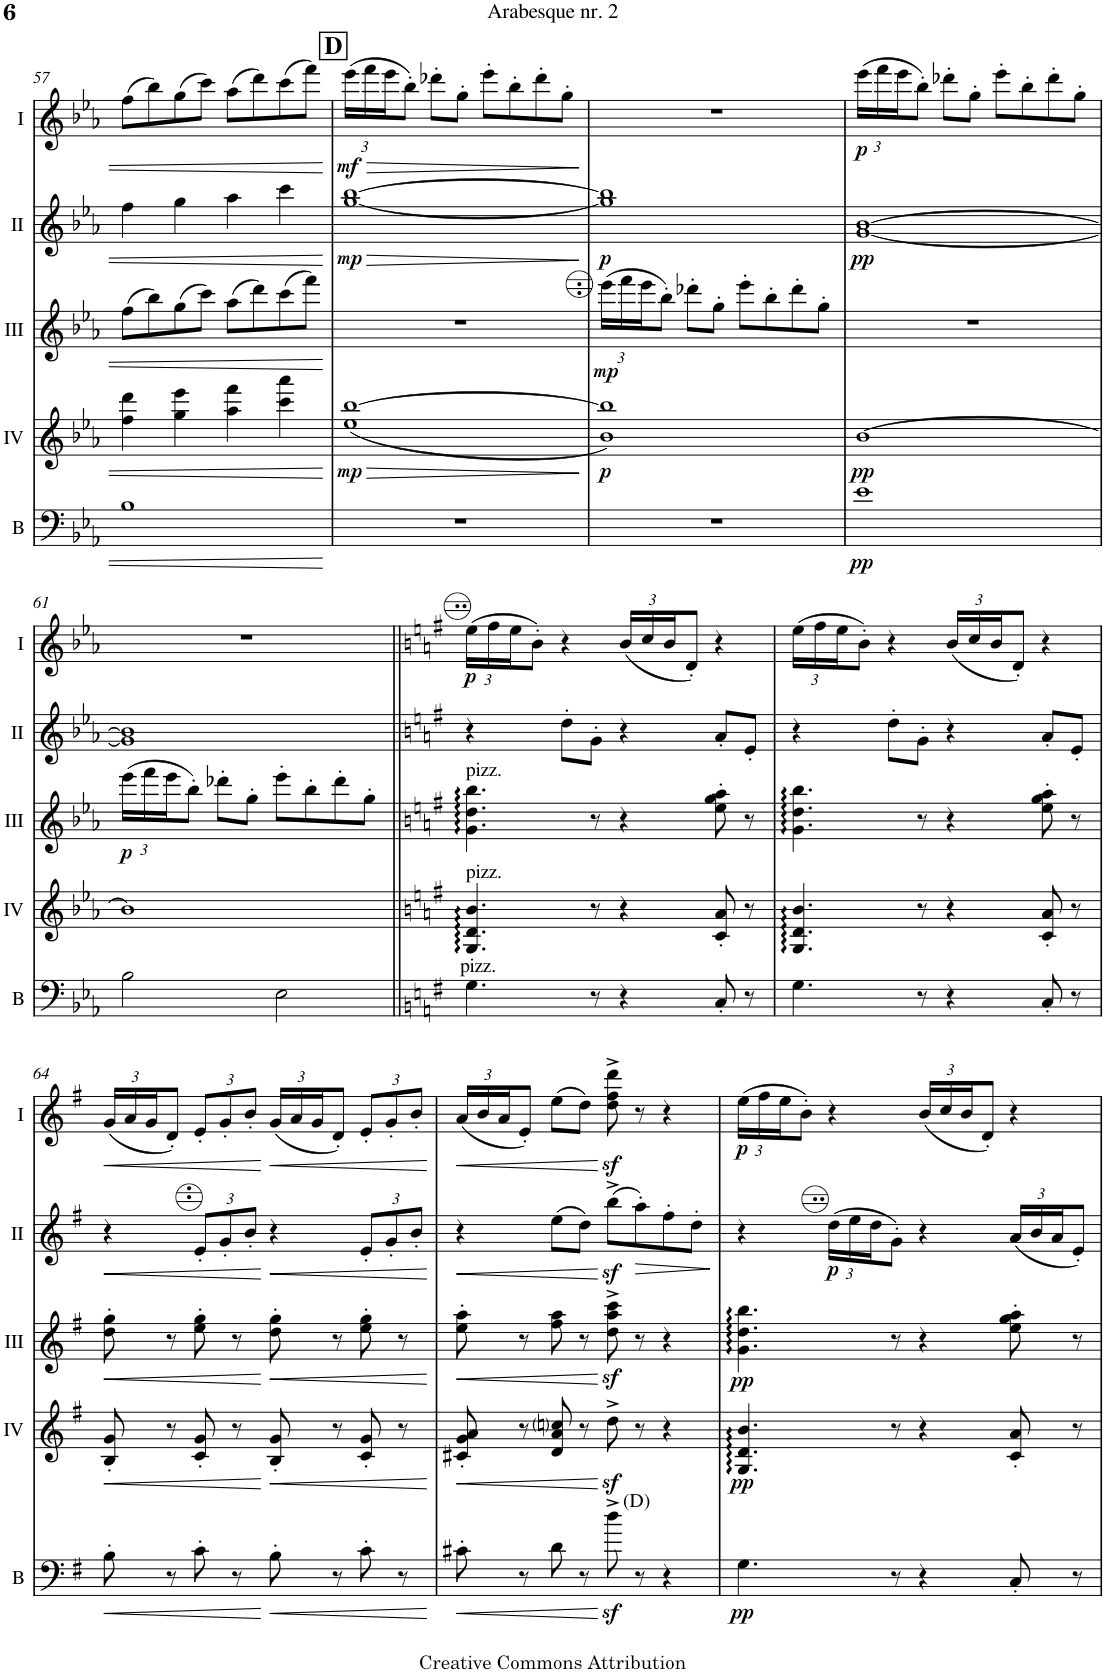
**kern	**dynam	**kern	**dynam	**kern	**dynam	**kern	**dynam	**kern	**dynam
*part5	*part5	*part4	*part4	*part3	*part3	*part2	*part2	*part1	*part1
*staff5	*staff5	*staff4	*staff4	*staff3	*staff3	*staff2	*staff2	*staff1	*staff1
*I"Bass	*	*I"Acc. 4	*	*I"Acc. 3	*	*I"Acc. 2	*	*I"Acc. 1	*
*I'B	*	*	*	*	*	*	*	*	*
!!LO:PB:g=z
*clefF4	*	*clefG2	*	*clefG2	*	*clefG2	*	*clefG2	*
*Trd7c12	*	*Trd7c12	*	*Trd7c12	*	*	*	*	*
*k[b-e-a-]	*	*k[b-e-a-]	*	*k[b-e-a-]	*	*k[b-e-a-]	*	*k[b-e-a-]	*
*M4/4	*	*M4/4	*	*M4/4	*	*M4/4	*	*M4/4	*
=57	=57	=57	=57	=57	=57	=57	=57	=57	=57
1B-	.	4ff\ 4ddd\	.	(8ff\L	.	4ff\	.	(8ff\L	.
.	.	.	.	8bb-\)	.	.	.	8bb-\)	.
.	.	4gg\ 4eee-\	.	(8gg\	.	4gg\	.	(8gg\	.
.	.	.	.	8ccc\J)	.	.	.	8ccc\J)	.
.	.	4aa-\ 4fff\	.	(8aa-\L	.	4aa-\	.	(8aa-\L	.
.	.	.	.	8ddd\)	.	.	.	8ddd\)	.
.	.	4ccc\ 4aaa-\	.	(8ccc\	.	4ccc\	.	(8ccc\	.
.	.	.	.	8fff\J)	.	.	.	8fff\J)	.
!!LO:REH:place=s1:a:B:cj:fs=14:t=D
=58	=58	=58	=58	=58	=58	=58	=58	=58	=58
!	!	!	!LO:HP:b	!	!	!	!LO:HP:b	!	!
*	*	*	*	*	*	*	*	*Xbrackettup	*
!	!	!	!LO:DY:n=1:b	!	!	!	!LO:DY:n=1:b	!	!LO:HP:b
!	!	!	!	!	!	!	!	!	!LO:DY:n=1:b
1r	.	(<1ee- [1bb-	> mp	1r	.	[1gg [1bb-	> mp	(24eee-\LL	> mf
.	.	.	.	.	.	.	.	24fff\	.
.	.	.	.	.	.	.	.	24eee-\J	.
.	.	.	.	.	.	.	.	8bb-'\J)	.
.	.	.	.	.	.	.	.	8ddd-X'\L	.
.	.	.	.	.	.	.	.	8gg'\J	.
.	.	.	.	.	.	.	.	8eee-'\L	.
.	.	.	.	.	.	.	.	8bb-'\	.
.	.	.	.	.	.	.	.	8ddd-'\	.
.	.	.	.	.	.	.	.	8gg'\J	.
.	.	.	]	.	.	.	]	.	]
=59	=59	=59	=59	=59	=59	=59	=59	=59	=59
*	*	*	*	*Xbrackettup	*	*	*	*	*
!	!	!	!LO:DY:b	!	!LO:DY:b	!	!LO:DY:b	!	!
1r	.	1b- 1bb-])	p	(24eee-\LL	mp	1gg] 1bb-]	p	1r	.
.	.	.	.	24fff\	.	.	.	.	.
.	.	.	.	24eee-\J	.	.	.	.	.
.	.	.	.	8bb-'\J)	.	.	.	.	.
.	.	.	.	8ddd-X'\L	.	.	.	.	.
.	.	.	.	8gg'\J	.	.	.	.	.
.	.	.	.	8eee-'\L	.	.	.	.	.
.	.	.	.	8bb-'\	.	.	.	.	.
.	.	.	.	8ddd-'\	.	.	.	.	.
.	.	.	.	8gg'\J	.	.	.	.	.
=60	=60	=60	=60	=60	=60	=60	=60	=60	=60
!	!LO:DY:b	!	!LO:DY:b	!	!	!	!LO:DY:b	!	!LO:DY:b
1e-	pp	[1b-	pp	1r	.	[1g [1b-	pp	(24eee-\LL	p
.	.	.	.	.	.	.	.	24fff\	.
.	.	.	.	.	.	.	.	24eee-\J	.
.	.	.	.	.	.	.	.	8bb-'\J)	.
.	.	.	.	.	.	.	.	8ddd-X'\L	.
.	.	.	.	.	.	.	.	8gg'\J	.
.	.	.	.	.	.	.	.	8eee-'\L	.
.	.	.	.	.	.	.	.	8bb-'\	.
.	.	.	.	.	.	.	.	8ddd-'\	.
.	.	.	.	.	.	.	.	8gg'\J	.
!!LO:LB:g=z
=61	=61	=61	=61	=61	=61	=61	=61	=61	=61
!	!	!	!	!	!LO:DY:b	!	!	!	!
2B-\	.	1b-]	.	(24eee-\LL	p	1g] 1b-]	.	1r	.
.	.	.	.	24fff\	.	.	.	.	.
.	.	.	.	24eee-\J	.	.	.	.	.
.	.	.	.	8bb-'\J)	.	.	.	.	.
.	.	.	.	8ddd-X'\L	.	.	.	.	.
.	.	.	.	8gg'\J	.	.	.	.	.
2E-\	.	.	.	8eee-'\L	.	.	.	.	.
.	.	.	.	8bb-'\	.	.	.	.	.
.	.	.	.	8ddd-'\	.	.	.	.	.
.	.	.	.	8gg'\J	.	.	.	.	.
=62||	=62||	=62||	=62||	=62||	=62||	=62||	=62||	=62||	=62||
*k[f#]	*	*k[f#]	*	*k[f#]	*	*k[f#]	*	*k[f#]	*
!	!	!	!	!LO:TX:a:t=pizz.	!	!	!	!	!
!	!	!LO:TX:a:t=pizz.	!	!	!	!	!	!	!
!LO:TX:a:t=pizz.	!	!	!	!	!	!	!	!	!
!	!	!	!	!	!	!	!	!	!LO:DY:b
4.G\	.	4.G/ 4.d/ 4.b/	.	4.g\ 4.dd\ 4.bb\	.	4r	.	(24ee\LL	p
.	.	.	.	.	.	.	.	24ff#\	.
.	.	.	.	.	.	.	.	24ee\J	.
.	.	.	.	.	.	.	.	8b'\J)	.
.	.	.	.	.	.	8dd'\L	.	4r	.
8r	.	8r	.	8r	.	8g'\J	.	.	.
4r	.	4r	.	4r	.	4r	.	(24b/LL	.
.	.	.	.	.	.	.	.	24cc/	.
.	.	.	.	.	.	.	.	24b/J	.
.	.	.	.	.	.	.	.	8d'/J)	.
8C'/	.	8c/' 8a/'	.	8ee\' 8gg\' 8aa\'	.	8a'/L	.	4r	.
8r	.	8r	.	8r	.	8e'/J	.	.	.
=63	=63	=63	=63	=63	=63	=63	=63	=63	=63
4.G\	.	4.G/ 4.d/ 4.b/	.	4.g\ 4.dd\ 4.bb\	.	4r	.	(24ee\LL	.
.	.	.	.	.	.	.	.	24ff#\	.
.	.	.	.	.	.	.	.	24ee\J	.
.	.	.	.	.	.	.	.	8b'\J)	.
.	.	.	.	.	.	8dd'\L	.	4r	.
8r	.	8r	.	8r	.	8g'\J	.	.	.
4r	.	4r	.	4r	.	4r	.	(24b/LL	.
.	.	.	.	.	.	.	.	24cc/	.
.	.	.	.	.	.	.	.	24b/J	.
.	.	.	.	.	.	.	.	8d'/J)	.
8C'/	.	8c/' 8a/'	.	8ee\' 8gg\' 8aa\'	.	8a'/L	.	4r	.
8r	.	8r	.	8r	.	8e'/J	.	.	.
!!LO:LB:g=z
=64	=64	=64	=64	=64	=64	=64	=64	=64	=64
!	!LO:HP:b	!	!LO:HP:b	!	!LO:HP:b	!	!LO:HP:b	!	!LO:HP:b
8B'\	<	8B/' 8g/'	<	8dd\' 8gg\'	<	4r	<	(24g/LL	<
.	.	.	.	.	.	.	.	24a/	.
.	.	.	.	.	.	.	.	24g/J	.
8r	.	8r	.	8r	.	.	.	8d'/J)	.
*	*	*	*	*	*	*Xbrackettup	*	*	*
8c'\	.	8c/' 8g/'	.	8ee\' 8gg\'	.	12e'/L	.	12e'/L	.
.	.	.	.	.	.	12g'/	.	12g'/	.
8r	.	8r	.	8r	.	.	.	.	.
.	.	.	.	.	.	12b'/J	.	12b'/J	.
!	!LO:HP:n=1:b	!	!LO:HP:n=1:b	!	!LO:HP:n=1:b	!	!LO:HP:n=1:b	!	!LO:HP:n=1:b
8B'\	[ <	8B/' 8g/'	[ <	8dd\' 8gg\'	[ <	4r	[ <	(24g/LL	[ <
.	.	.	.	.	.	.	.	24a/	.
.	.	.	.	.	.	.	.	24g/J	.
8r	.	8r	.	8r	.	.	.	8d'/J)	.
8c'\	.	8c/' 8g/'	.	8ee\' 8gg\'	.	12e'/L	.	12e'/L	.
.	.	.	.	.	.	12g'/	.	12g'/	.
8r	.	8r	.	8r	.	.	.	.	.
.	.	.	.	.	.	12b'/J	.	12b'/J	.
.	[	.	[	.	[	.	[	.	[
=65	=65	=65	=65	=65	=65	=65	=65	=65	=65
!	!LO:HP:b	!	!LO:HP:b	!	!LO:HP:b	!	!LO:HP:b	!	!LO:HP:b
8c#X'\	<	8c#X/' 8g/' 8a/'	<	8ee\' 8aa\'	<	4r	<	(24a/LL	<
.	.	.	.	.	.	.	.	24b/	.
.	.	.	.	.	.	.	.	24a/J	.
8r	.	8r	.	8r	.	.	.	8e'/J)	.
8d\	.	8d/ 8a/ 8ccni/	.	8ff#\ 8aa\	.	(8ee\L	.	(8ee\L	.
8r	.	8r	.	8r	.	8dd\J)	.	8dd\J)	.
!LO:TX:a:t=(D)	!	!	!	!	!	!	!	!	!
8ddz<^\	[	8ddz<^\	[	8dd\z<^ 8aa\z<^ 8ccc\z<^	[	(8bbz<^\L	[	8dd\z<^ 8ff#\z<^ 8ddd\z<^	[
!	!	!	!	!	!	!	!LO:HP:b	!	!
8r	.	8r	.	8r	.	8aa'\)	>	8r	.
4r	.	4r	.	4r	.	8ff#'\	.	4r	.
.	.	.	.	.	.	8dd'\J	.	.	.
.	.	.	.	.	.	.	]	.	.
=66	=66	=66	=66	=66	=66	=66	=66	=66	=66
!	!LO:DY:b	!	!LO:DY:b	!	!LO:DY:b	!	!	!	!LO:DY:b
4.G\	pp	4.G/ 4.d/ 4.b/	pp	4.g\ 4.dd\ 4.bb\	pp	4r	.	(24ee\LL	p
.	.	.	.	.	.	.	.	24ff#\	.
.	.	.	.	.	.	.	.	24ee\J	.
.	.	.	.	.	.	.	.	8b'\J)	.
!	!	!	!	!	!	!	!LO:DY:b	!	!
.	.	.	.	.	.	(24dd\LL	p	4r	.
.	.	.	.	.	.	24ee\	.	.	.
.	.	.	.	.	.	24dd\J	.	.	.
8r	.	8r	.	8r	.	8g'\J)	.	.	.
4r	.	4r	.	4r	.	4r	.	(24b/LL	.
.	.	.	.	.	.	.	.	24cc/	.
.	.	.	.	.	.	.	.	24b/J	.
.	.	.	.	.	.	.	.	8d'/J)	.
8C'/	.	8c/' 8a/'	.	8ee\' 8gg\' 8aa\'	.	(24a/LL	.	4r	.
.	.	.	.	.	.	24b/	.	.	.
.	.	.	.	.	.	24a/J	.	.	.
8r	.	8r	.	8r	.	8e'/J)	.	.	.
=	=	=	=	=	=	=	=	=	=
*-	*-	*-	*-	*-	*-	*-	*-	*-	*-
